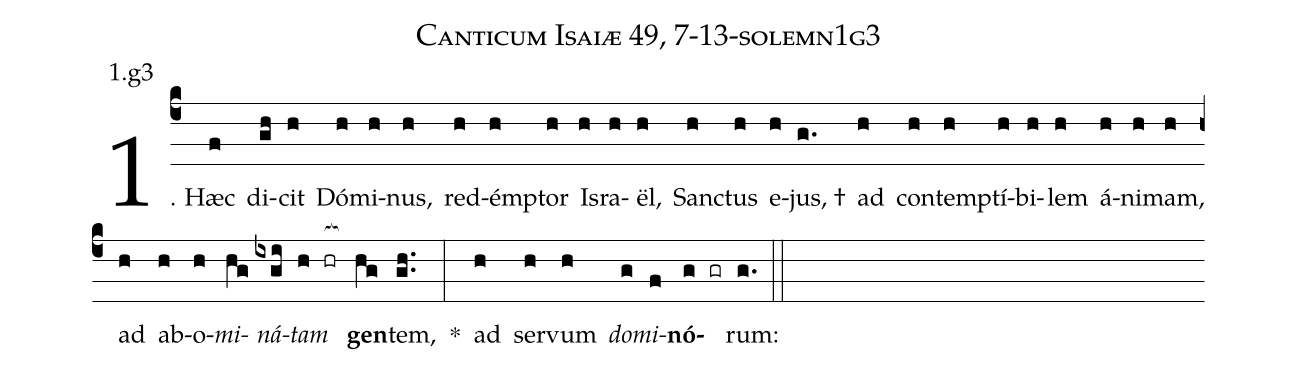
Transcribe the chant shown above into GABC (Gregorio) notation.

name: Canticum Isaiæ 49, 7-13-solemn1g3;
annotation: 1.g3;
%%
(c4)1. Hæc(f) di(gh)cit(h) Dó(h)mi(h)nus,(h) red(h)émp(h)tor(h) Is(h)ra(h)ël,(h) Sanc(h)tus(h) e(h)jus, †(g.) ad(h) con(h)temp(h)tí(h)bi(h)lem(h) á(h)ni(h)mam,(h) ad(h) ab(h)o(h)<i>mi</i>(hg)<i>ná</i>(ixgi)<i>tam</i>(h hr[ocb:1{]) <b>gen</b>(hg[ocb:0}])tem,(gh..) *(:) ad(h) ser(h)vum(h) <i>do</i>(g)<i>mi</i>(f)<b>nó</b>(g gr)rum:(g.) (::)
